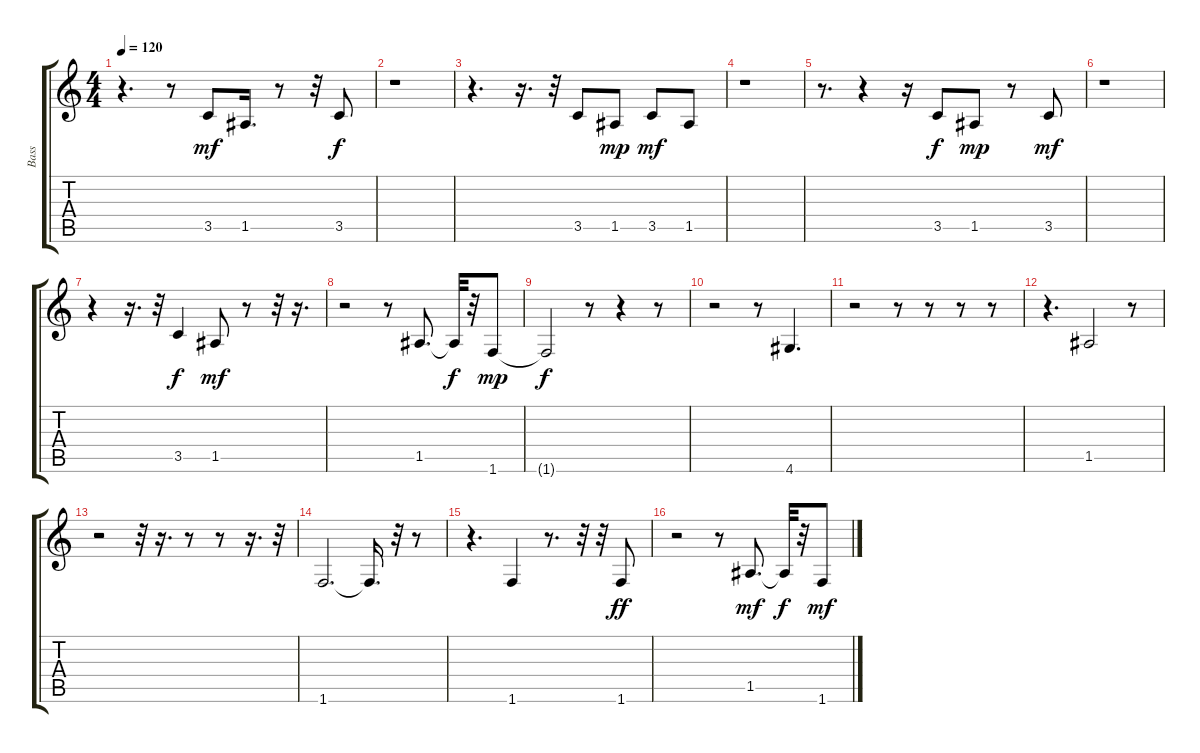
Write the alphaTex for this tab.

\track ("Bass" "Bass") {instrument slapbass2}
\staff {score tabs}
\tuning (E4 B3 G3 D3 A2 E2) {hide}
\ts (4 4)
\tempo 120
\clef g2
\ks c
r.4{d dy mf} r.8 3.5.8 1.5.16{d} r.8 r.32 3.5.8{dy f} |
r.1 |
r.4{d} r.16{d} r.32 3.5.8 1.5.8{dy mp} 3.5.8{dy mf} 1.5.8 |
r.1 |
r.8{d} r.4 r.16 3.5.8{dy f} 1.5.8{dy mp} r.8 3.5.8{dy mf} |
r.1 |
r.4 r.16{d} r.32 3.5.4{dy f} 1.5.8{dy mf} r.8 r.32 r.16{d} |
r.2 r.8 1.5.8{d} 1.5{t}.32{dy f} r.32 1.6.8{dy mp} |
1.6{t}.2{dy f} r.8 r.4 r.8 |
r.2 r.8 4.6.4{d} |
r.2 r.8 r.8 r.8 r.8 |
r.4{d} 1.5.2 r.8 |
r.2 r.32 r.16{d} r.8 r.8 r.16{d} r.32 |
1.6.2{d} 1.6{t}.16{d} r.32 r.8 |
r.4{d} 1.6.4 r.8{d} r.32 r.32 1.6.8{dy ff} |
r.2 r.8 1.5.8{d dy mf} 1.5{t}.32{dy f} r.32 1.6.8{dy mf}
